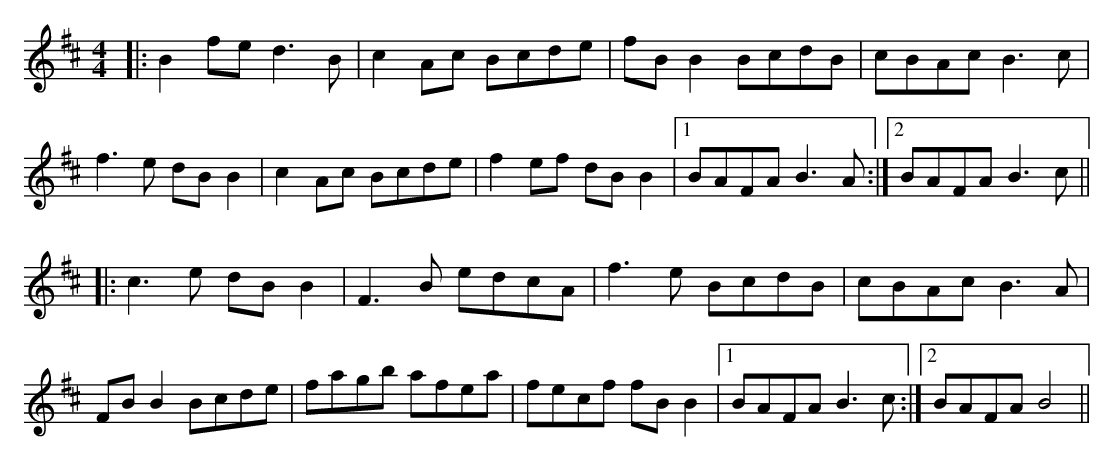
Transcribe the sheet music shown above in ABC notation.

X:1
M:4/4
K:Bmin
|:B2fe d3B|c2Ac Bcde|fB B2 BcdB|cBAc B3c|
f3e dB B2|c2 Ac Bcde|f2 ef dB B2|1 BAFA B3A:|2 BAFA B3c||
|:c3e dB B2|F3B edcA|f3e BcdB|cBAc B3A|
FB B2 Bcde|fagb afea|fecf fB B2|1 BAFA B3c:|2 BAFA B4||
